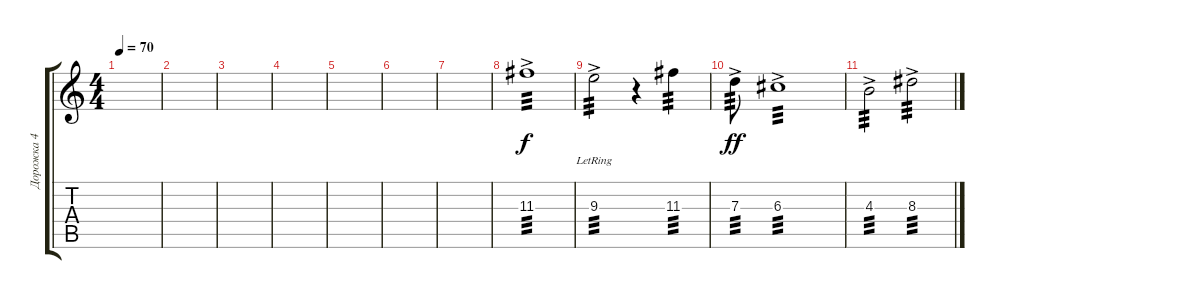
\track ("Дорожка 4" "Дорожка 4") {mute instrument distortionguitar}
\staff {score tabs}
\tuning (E4 B3 G3 D3 A2 E2) {hide}
\ts (4 4)
\tempo 70
\clef g2
\ks c
|
|
|
|
|
|
|
11.3{ac}.1{tp 3} |
9.3{ac lr}.2{tp 3} r.4 11.3.4{tp 3 dy f} |
7.3{ac}.8{tp 3 dy ff} 6.3{ac}.1{tp 3} |
4.3{ac}.2{tp 3} 8.3{ac}.2{tp 3}
